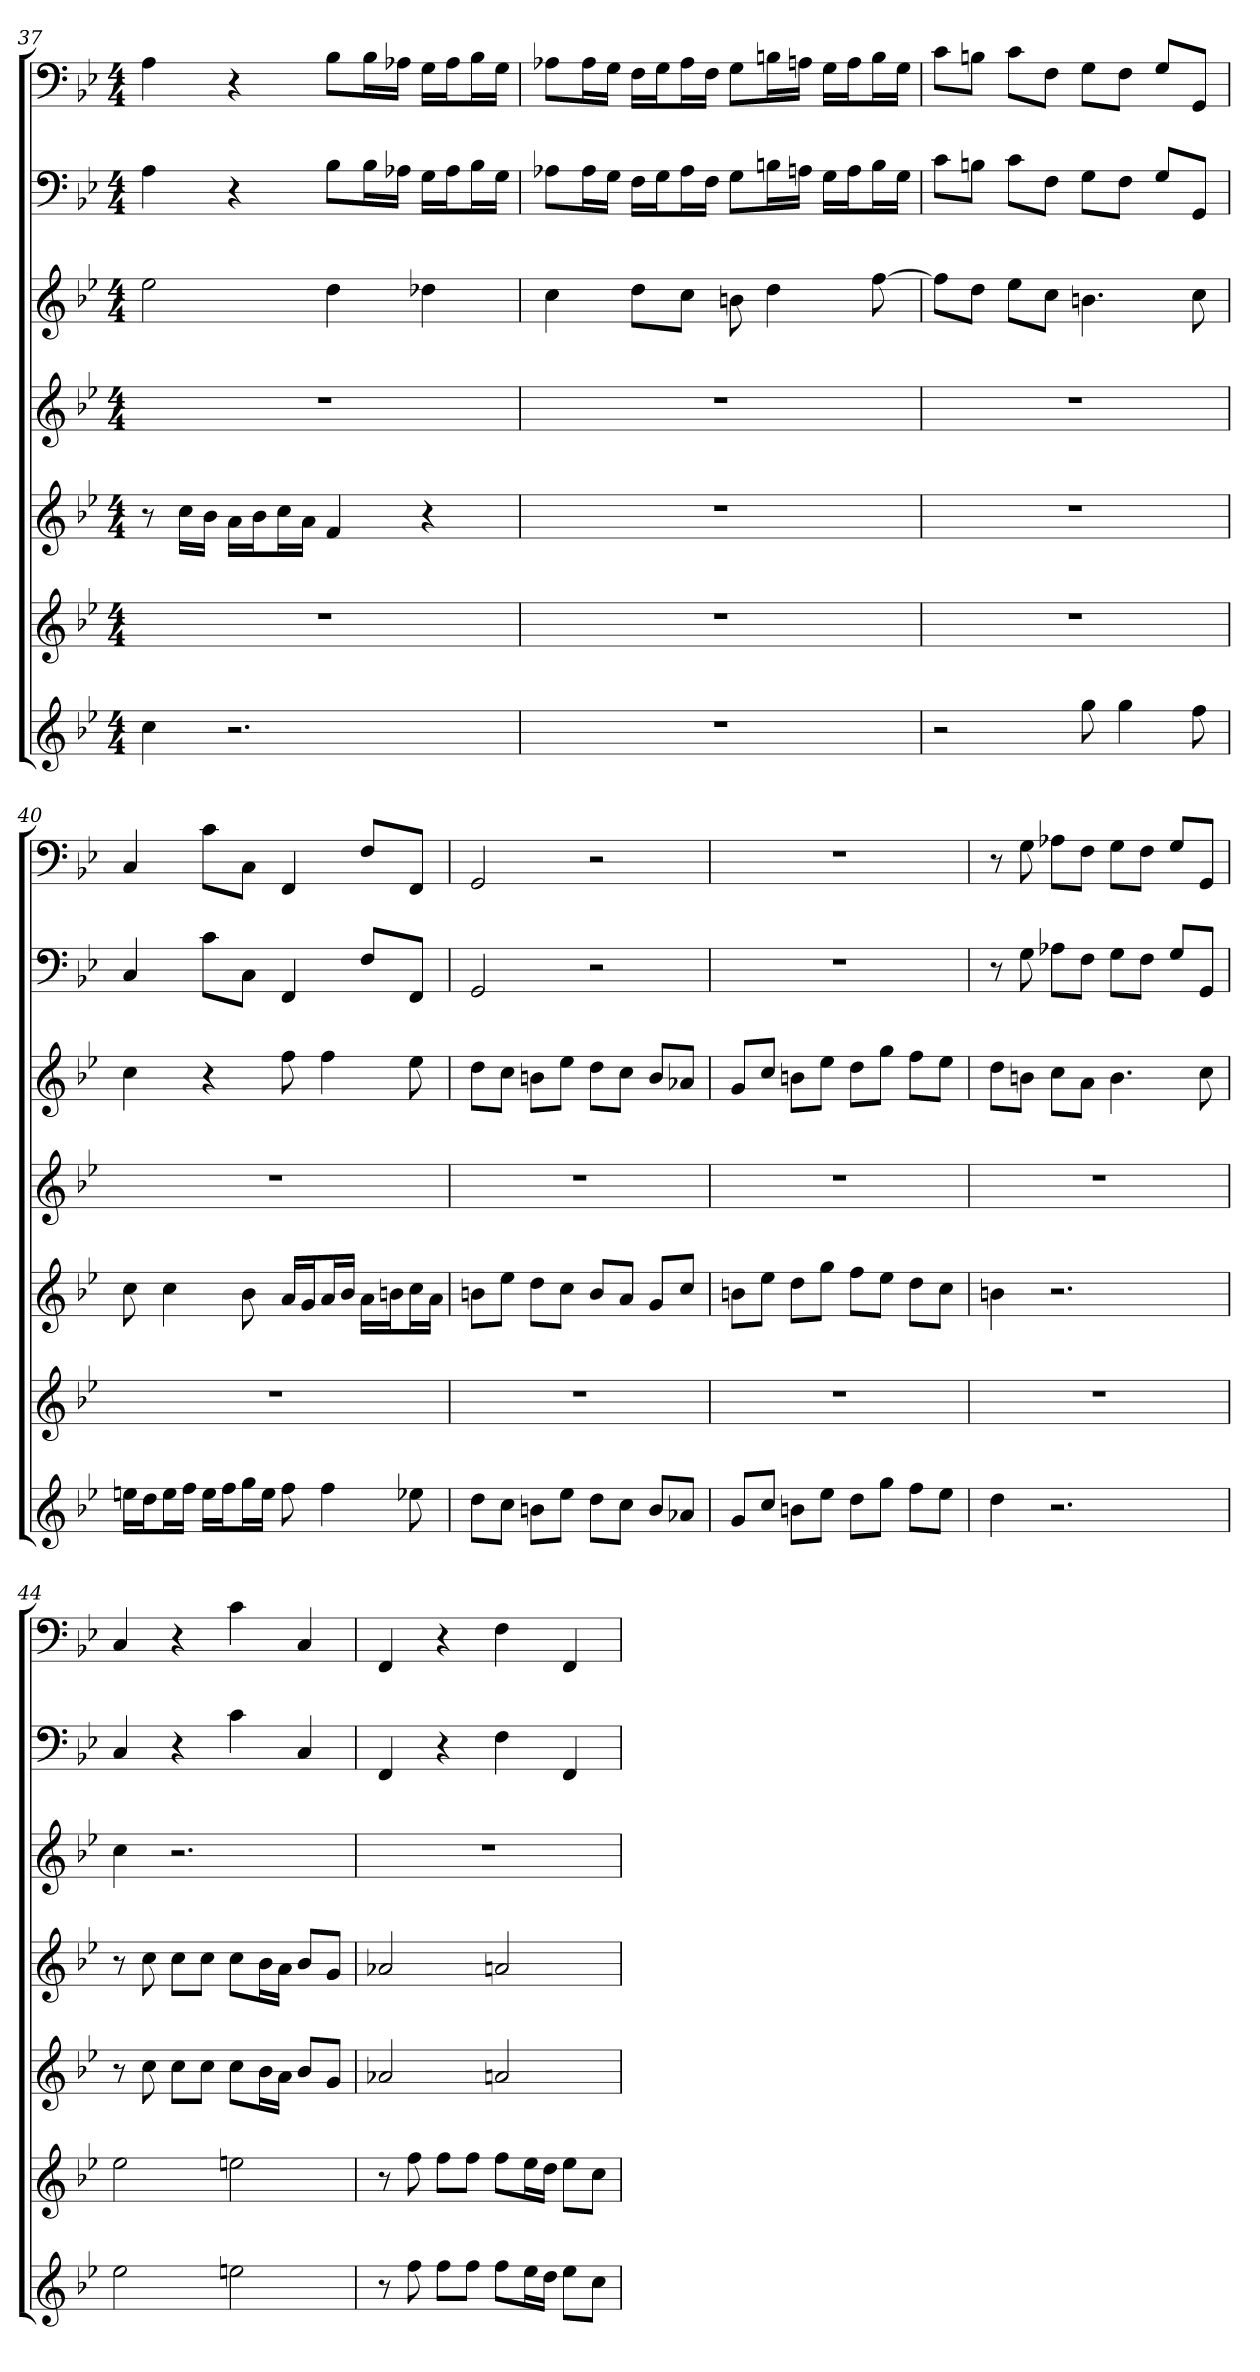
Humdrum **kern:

**kern	**kern	**kern	**kern	**kern	**kern	**kern
*part7	*part6	*part5	*part4	*part3	*part2	*part1
*staff7	*staff6	*staff5	*staff4	*staff3	*staff2	*staff1
*k[b-e-]	*k[b-e-]	*k[b-e-]	*k[b-e-]	*k[b-e-]	*k[b-e-]	*k[b-e-]
*g:	*g:	*g:	*g:	*g:	*g:	*g:
*M4/4	*M4/4	*M4/4	*M4/4	*M4/4	*M4/4	*M4/4
=37	=37	=37	=37	=37	=37	=37
4cc	1r	8r	1r	2ee-	4A	4A
.	.	16ccLL	.	.	.	.
.	.	16b-JJ	.	.	.	.
2.r	.	16aLL	.	.	4r	4r
.	.	16b-J	.	.	.	.
.	.	16ccL	.	.	.	.
.	.	16aJJ	.	.	.	.
.	.	4f	.	4dd	8B-L	8B-L
.	.	.	.	.	16B-L	16B-L
.	.	.	.	.	16A-XJJ	16A-XJJ
.	.	4r	.	4dd-X	16GLL	16GLL
.	.	.	.	.	16A-J	16A-J
.	.	.	.	.	16B-L	16B-L
.	.	.	.	.	16GJJ	16GJJ
=38	=38	=38	=38	=38	=38	=38
1r	1r	1r	1r	4cc	8A-XL	8A-XL
.	.	.	.	.	16A-L	16A-L
.	.	.	.	.	16GJJ	16GJJ
.	.	.	.	8ddL	16FLL	16FLL
.	.	.	.	.	16GJ	16GJ
.	.	.	.	8ccJ	16A-L	16A-L
.	.	.	.	.	16FJJ	16FJJ
.	.	.	.	8bn	8GL	8GL
.	.	.	.	4dd	16BnL	16BnL
.	.	.	.	.	16AnJJ	16AnJJ
.	.	.	.	.	16GLL	16GLL
.	.	.	.	.	16AJ	16AJ
.	.	.	.	[8ff	16BL	16BL
.	.	.	.	.	16GJJ	16GJJ
=39	=39	=39	=39	=39	=39	=39
2r	1r	1r	1r	8ffL]	8cL	8cL
.	.	.	.	8ddJ	8BnJ	8BnJ
.	.	.	.	8ee-L	8cL	8cL
.	.	.	.	8ccJ	8FJ	8FJ
8gg	.	.	.	4.bn	8GL	8GL
4gg	.	.	.	.	8FJ	8FJ
.	.	.	.	.	8GL	8GL
8ff	.	.	.	8cc	8GGJ	8GGJ
=40	=40	=40	=40	=40	=40	=40
16eenLL	1r	8cc	1r	4cc	4C	4C
16ddJ	.	.	.	.	.	.
16eeL	.	4cc	.	.	.	.
16ffJJ	.	.	.	.	.	.
16eeLL	.	.	.	4r	8cL	8cL
16ffJ	.	.	.	.	.	.
16ggL	.	8b-	.	.	8CJ	8CJ
16eeJJ	.	.	.	.	.	.
8ff	.	16aLL	.	8ff	4FF	4FF
.	.	16gJ	.	.	.	.
4ff	.	16aL	.	4ff	.	.
.	.	16b-JJ	.	.	.	.
.	.	16aLL	.	.	8FL	8FL
.	.	16bnJ	.	.	.	.
8ee-X	.	16ccL	.	8ee-	8FFJ	8FFJ
.	.	16aJJ	.	.	.	.
=41	=41	=41	=41	=41	=41	=41
8ddL	1r	8bnL	1r	8ddL	2GG	2GG
8ccJ	.	8ee-J	.	8ccJ	.	.
8bnL	.	8ddL	.	8bnL	.	.
8ee-J	.	8ccJ	.	8ee-J	.	.
8ddL	.	8bL	.	8ddL	2r	2r
8ccJ	.	8aJ	.	8ccJ	.	.
8bL	.	8gL	.	8bL	.	.
8a-XJ	.	8ccJ	.	8a-XJ	.	.
=42	=42	=42	=42	=42	=42	=42
8gL	1r	8bnL	1r	8gL	1r	1r
8ccJ	.	8ee-J	.	8ccJ	.	.
8bnL	.	8ddL	.	8bnL	.	.
8ee-J	.	8ggJ	.	8ee-J	.	.
8ddL	.	8ffL	.	8ddL	.	.
8ggJ	.	8ee-J	.	8ggJ	.	.
8ffL	.	8ddL	.	8ffL	.	.
8ee-J	.	8ccJ	.	8ee-J	.	.
=43	=43	=43	=43	=43	=43	=43
4dd	1r	4bn	1r	8ddL	8r	8r
.	.	.	.	8bnJ	8G	8G
2.r	.	2.r	.	8ccL	8A-XL	8A-XL
.	.	.	.	8aJ	8FJ	8FJ
.	.	.	.	4.b	8GL	8GL
.	.	.	.	.	8FJ	8FJ
.	.	.	.	.	8GL	8GL
.	.	.	.	8cc	8GGJ	8GGJ
=44	=44	=44	=44	=44	=44	=44
2ee-	2ee-	8r	8r	4cc	4C	4C
.	.	8cc	8cc	.	.	.
.	.	8ccL	8ccL	2.r	4r	4r
.	.	8ccJ	8ccJ	.	.	.
2een	2een	8ccL	8ccL	.	4c	4c
.	.	16b-L	16b-L	.	.	.
.	.	16aJJ	16aJJ	.	.	.
.	.	8b-L	8b-L	.	4C	4C
.	.	8gJ	8gJ	.	.	.
=45	=45	=45	=45	=45	=45	=45
8r	8r	2a-X	2a-X	1r	4FF	4FF
8ff	8ff	.	.	.	.	.
8ffL	8ffL	.	.	.	4r	4r
8ffJ	8ffJ	.	.	.	.	.
8ffL	8ffL	2an	2an	.	4F	4F
16ee-L	16ee-L	.	.	.	.	.
16ddJJ	16ddJJ	.	.	.	.	.
8ee-L	8ee-L	.	.	.	4FF	4FF
8ccJ	8ccJ	.	.	.	.	.
=	=	=	=	=	=	=
*-	*-	*-	*-	*-	*-	*-
